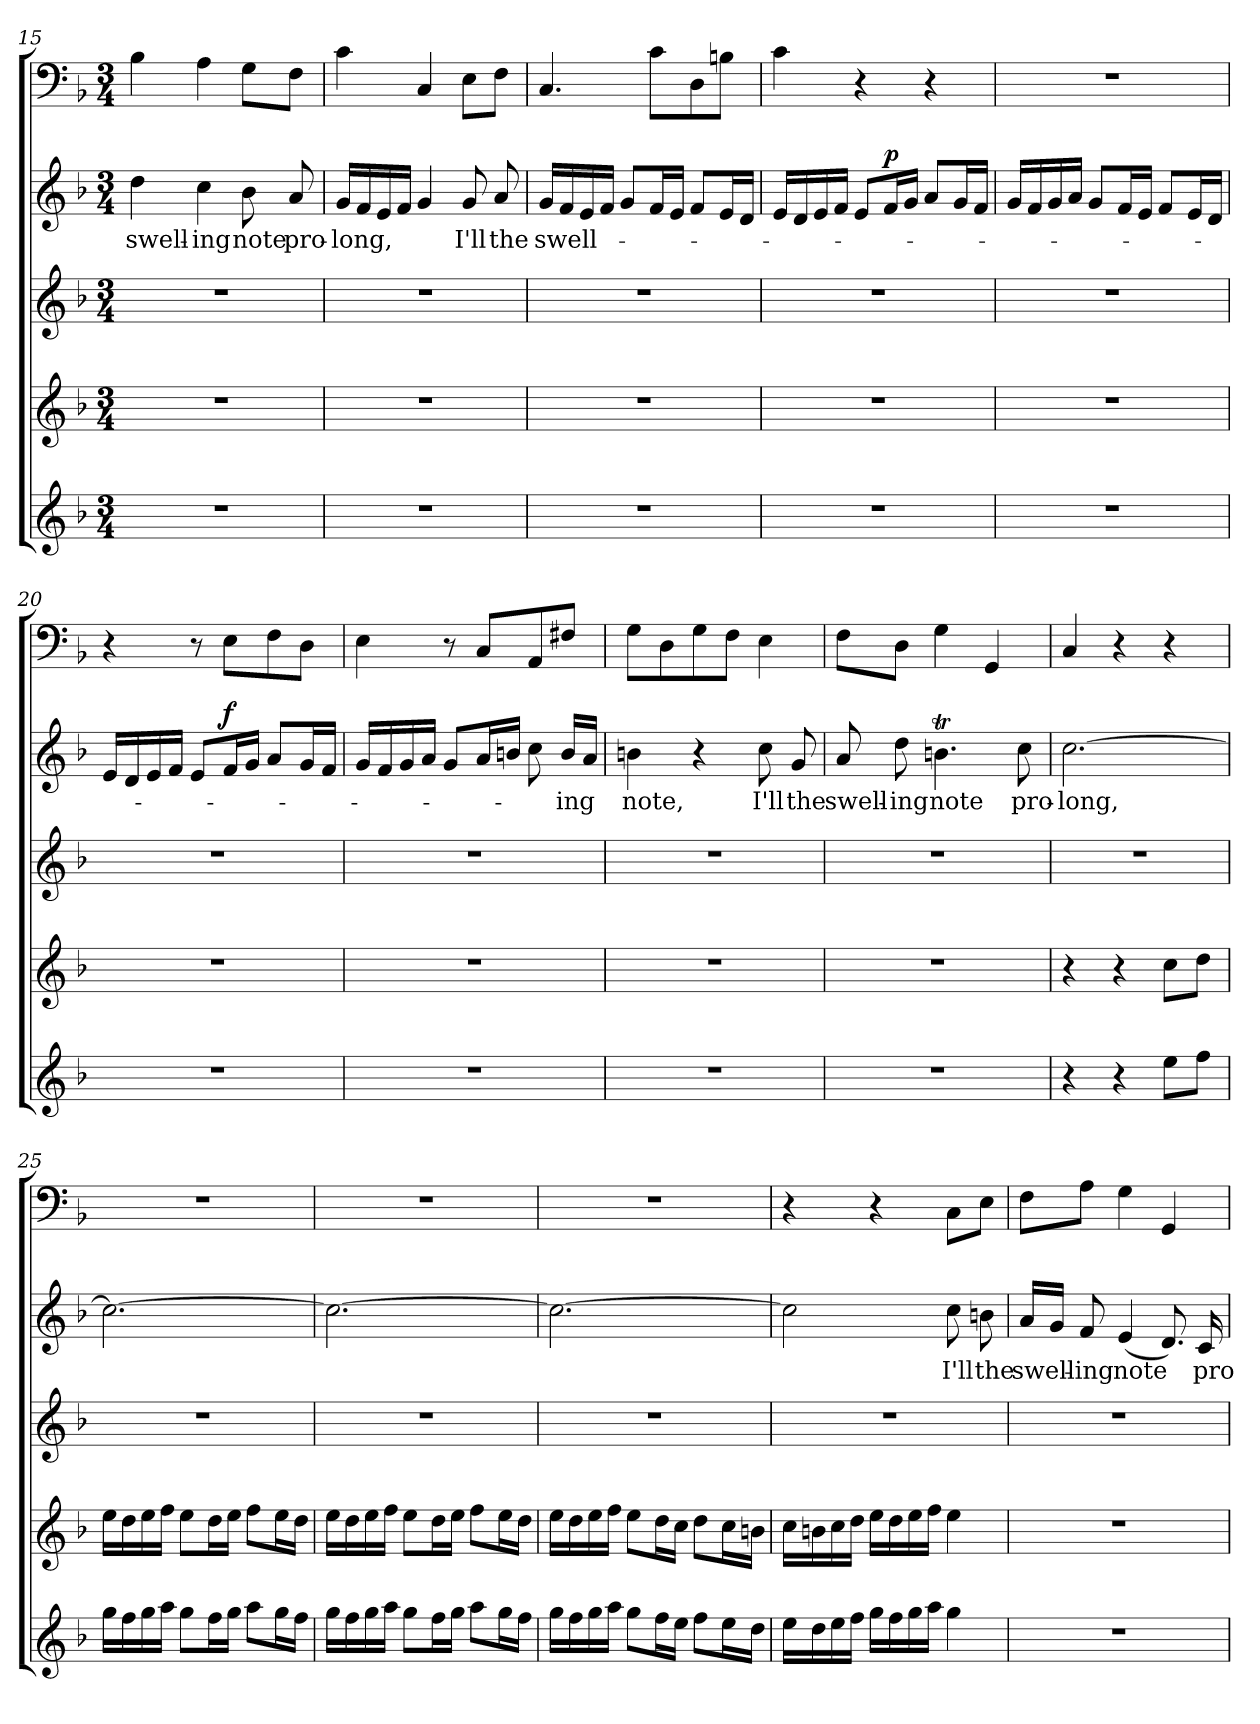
**kern	**kern	**kern	**kern	**text	**dynam	**kern
*part5	*part4	*part3	*part2	*part2	*part2	*part1
*staff5	*staff4	*staff3	*staff2	*staff2	*staff2	*staff1
*clefG2	*clefG2	*clefG2	*clefG2	*	*	*clefF4
*k[b-]	*k[b-]	*k[b-]	*k[b-]	*	*	*k[b-]
*F:	*F:	*F:	*F:	*	*	*F:
*M3/4	*M3/4	*M3/4	*M3/4	*	*	*M3/4
=15	=15	=15	=15	=15	=15	=15
2.r	2.r	2.r	4dd\	swell-	.	4B-\
.	.	.	4cc\	-ing	.	4A\
.	.	.	8b-\	note	.	8G\L
.	.	.	8a/	pro-	.	8F\J
=16	=16	=16	=16	=16	=16	=16
2.r	2.r	2.r	16g/LL	-long,	.	4c\
.	.	.	16f/	.	.	.
.	.	.	16e/	.	.	.
.	.	.	16f/JJ	.	.	.
.	.	.	4g/	.	.	4C/
.	.	.	8g/	I'll	.	8E\L
.	.	.	8a/	the	.	8F\J
=17	=17	=17	=17	=17	=17	=17
2.r	2.r	2.r	16g/LL	swell-	.	4.C/
.	.	.	16f/	.	.	.
.	.	.	16e/	.	.	.
.	.	.	16f/JJ	.	.	.
.	.	.	8g/L	.	.	.
.	.	.	16f/L	.	.	8c\L
.	.	.	16e/JJ	.	.	.
.	.	.	8f/L	.	.	8D\
.	.	.	16e/L	.	.	8Bn\J
.	.	.	16d/JJ	.	.	.
=18	=18	=18	=18	=18	=18	=18
2.r	2.r	2.r	16e/LL	.	.	4c\
.	.	.	16d/	.	.	.
.	.	.	16e/	.	.	.
.	.	.	16f/JJ	.	.	.
.	.	.	8e/L	.	.	4r
!	!	!	!	!	!LO:DY:a	!
.	.	.	16f/L	.	p	.
.	.	.	16g/JJ	.	.	.
.	.	.	8a/L	.	.	4r
.	.	.	16g/L	.	.	.
.	.	.	16f/JJ	.	.	.
=19	=19	=19	=19	=19	=19	=19
2.r	2.r	2.r	16g/LL	.	.	2.r
.	.	.	16f/	.	.	.
.	.	.	16g/	.	.	.
.	.	.	16a/JJ	.	.	.
.	.	.	8g/L	.	.	.
.	.	.	16f/L	.	.	.
.	.	.	16e/JJ	.	.	.
.	.	.	8f/L	.	.	.
.	.	.	16e/L	.	.	.
.	.	.	16d/JJ	.	.	.
=20	=20	=20	=20	=20	=20	=20
2.r	2.r	2.r	16e/LL	.	.	4r
.	.	.	16d/	.	.	.
.	.	.	16e/	.	.	.
.	.	.	16f/JJ	.	.	.
.	.	.	8e/L	.	.	8r
!	!	!	!	!	!LO:DY:a	!
.	.	.	16f/L	.	f	8E\L
.	.	.	16g/JJ	.	.	.
.	.	.	8a/L	.	.	8F\
.	.	.	16g/L	.	.	8D\J
.	.	.	16f/JJ	.	.	.
=21	=21	=21	=21	=21	=21	=21
2.r	2.r	2.r	16g/LL	.	.	4E\
.	.	.	16f/	.	.	.
.	.	.	16g/	.	.	.
.	.	.	16a/JJ	.	.	.
.	.	.	8g/L	.	.	8r
.	.	.	16a/L	.	.	8C/L
.	.	.	16bn/JJ	.	.	.
.	.	.	8cc\	.	.	8AA/
.	.	.	16b/LL	-ing	.	8F#X/J
.	.	.	16a/JJ	.	.	.
=22	=22	=22	=22	=22	=22	=22
2.r	2.r	2.r	4bn\	note,	.	8G\L
.	.	.	.	.	.	8D\
.	.	.	4r	.	.	8G\
.	.	.	.	.	.	8F\J
.	.	.	8cc\	I'll	.	4E\
.	.	.	8g/	the	.	.
=23	=23	=23	=23	=23	=23	=23
2.r	2.r	2.r	8a/	swell-	.	8F\L
.	.	.	8dd\	-ing	.	8D\J
.	.	.	4.bnt\	note	.	4G\
.	.	.	.	.	.	4GG/
.	.	.	8cc\	pro-	.	.
=24	=24	=24	=24	=24	=24	=24
4r	4r	2.r	[2.cc\	-long,	.	4C/
4r	4r	.	.	.	.	4r
8ee\L	8cc\L	.	.	.	.	4r
8ff\J	8dd\J	.	.	.	.	.
=25	=25	=25	=25	=25	=25	=25
16gg\LL	16ee\LL	2.r	2.cc\_	.	.	2.r
16ff\	16dd\	.	.	.	.	.
16gg\	16ee\	.	.	.	.	.
16aa\JJ	16ff\JJ	.	.	.	.	.
8gg\L	8ee\L	.	.	.	.	.
16ff\L	16dd\L	.	.	.	.	.
16gg\JJ	16ee\JJ	.	.	.	.	.
8aa\L	8ff\L	.	.	.	.	.
16gg\L	16ee\L	.	.	.	.	.
16ff\JJ	16dd\JJ	.	.	.	.	.
=26	=26	=26	=26	=26	=26	=26
16gg\LL	16ee\LL	2.r	2.cc\_	.	.	2.r
16ff\	16dd\	.	.	.	.	.
16gg\	16ee\	.	.	.	.	.
16aa\JJ	16ff\JJ	.	.	.	.	.
8gg\L	8ee\L	.	.	.	.	.
16ff\L	16dd\L	.	.	.	.	.
16gg\JJ	16ee\JJ	.	.	.	.	.
8aa\L	8ff\L	.	.	.	.	.
16gg\L	16ee\L	.	.	.	.	.
16ff\JJ	16dd\JJ	.	.	.	.	.
=27	=27	=27	=27	=27	=27	=27
16gg\LL	16ee\LL	2.r	2.cc\_	.	.	2.r
16ff\	16dd\	.	.	.	.	.
16gg\	16ee\	.	.	.	.	.
16aa\JJ	16ff\JJ	.	.	.	.	.
8gg\L	8ee\L	.	.	.	.	.
16ff\L	16dd\L	.	.	.	.	.
16ee\JJ	16cc\JJ	.	.	.	.	.
8ff\L	8dd\L	.	.	.	.	.
16ee\L	16cc\L	.	.	.	.	.
16dd\JJ	16bn\JJ	.	.	.	.	.
=28	=28	=28	=28	=28	=28	=28
16ee\LL	16cc\LL	2.r	2cc\]	.	.	4r
16dd\	16bn\	.	.	.	.	.
16ee\	16cc\	.	.	.	.	.
16ff\JJ	16dd\JJ	.	.	.	.	.
16gg\LL	16ee\LL	.	.	.	.	4r
16ff\	16dd\	.	.	.	.	.
16gg\	16ee\	.	.	.	.	.
16aa\JJ	16ff\JJ	.	.	.	.	.
4gg\	4ee\	.	8cc\	I'll	.	8C\L
.	.	.	8bn\	the	.	8E\J
=29	=29	=29	=29	=29	=29	=29
2.r	2.r	2.r	16a/LL	swell-	.	8F\L
.	.	.	16g/JJ	.	.	.
.	.	.	8f/	-ing	.	8A\J
.	.	.	(4e/	note	.	4G\
.	.	.	8.d/)	.	.	4GG/
.	.	.	16c/	pro-	.	.
=	=	=	=	=	=	=
*-	*-	*-	*-	*-	*-	*-
